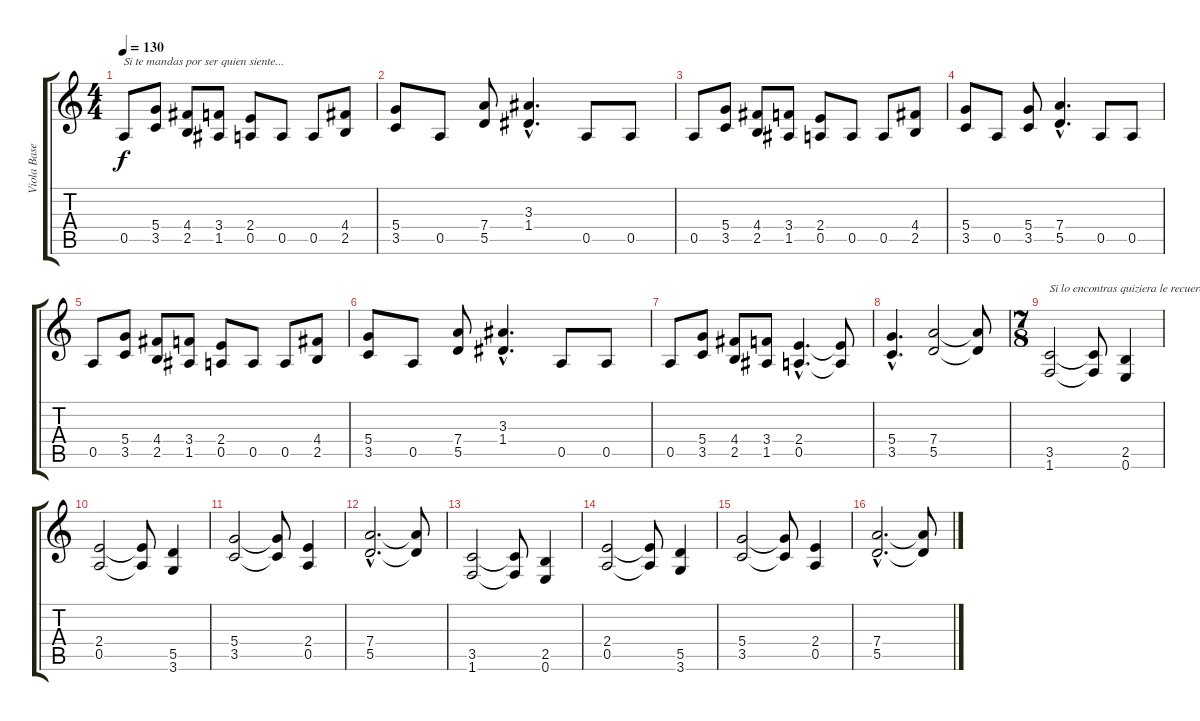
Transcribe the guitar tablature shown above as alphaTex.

\track ("Viola Base" "Viola Base") {instrument distortionguitar}
\staff {score tabs}
\tuning (E4 B3 G3 D3 A2 E2) {hide}
\ts (4 4)
\tempo 130
\clef g2
\ks c
0.5.8{txt "Si te mandas por ser quien siente..." dy f} (5.4 3.5).8 (4.4 2.5).8 (3.4 1.5).8 (2.4 0.5).8 0.5.8 0.5.8 (4.4 2.5).8 |
(5.4 3.5).8 0.5.8 (7.4 5.5).8 (3.3{hac} 1.4{hac}).4{d} 0.5.8 0.5.8 |
0.5.8 (5.4 3.5).8 (4.4 2.5).8 (3.4 1.5).8 (2.4 0.5).8 0.5.8 0.5.8 (4.4 2.5).8 |
(5.4 3.5).8 0.5.8 (5.4 3.5).8 (7.4{hac} 5.5{hac}).4{d} 0.5.8 0.5.8 |
0.5.8 (5.4 3.5).8 (4.4 2.5).8 (3.4 1.5).8 (2.4 0.5).8 0.5.8 0.5.8 (4.4 2.5).8 |
(5.4 3.5).8 0.5.8 (7.4 5.5).8 (3.3{hac} 1.4{hac}).4{d} 0.5.8 0.5.8 |
0.5.8 (5.4 3.5).8 (4.4 2.5).8 (3.4 1.5).8 (2.4{hac} 0.5{hac}).4{d} (2.4{t} 0.5{t}).8 |
(5.4{hac} 3.5{hac}).4{d} (7.4 5.5).2 (7.4{t} 5.5{t}).8 |
\ts (7 8)
(3.5 1.6).2{txt "Si lo encontras quiziera le recuerdes..."} (3.5{t} 1.6{t}).8 (2.5 0.6).4 |
(2.4 0.5).2 (2.4{t} 0.5{t}).8 (5.5 3.6).4 |
(5.4 3.5).2 (5.4{t} 3.5{t}).8 (2.4 0.5).4 |
(7.4{hac} 5.5{hac}).2{d} (7.4{t} 5.5{t}).8 |
(3.5 1.6).2 (3.5{t} 1.6{t}).8 (2.5 0.6).4 |
(2.4 0.5).2 (2.4{t} 0.5{t}).8 (5.5 3.6).4 |
(5.4 3.5).2 (5.4{t} 3.5{t}).8 (2.4 0.5).4 |
(7.4{hac} 5.5{hac}).2{d} (7.4{t} 5.5{t}).8
